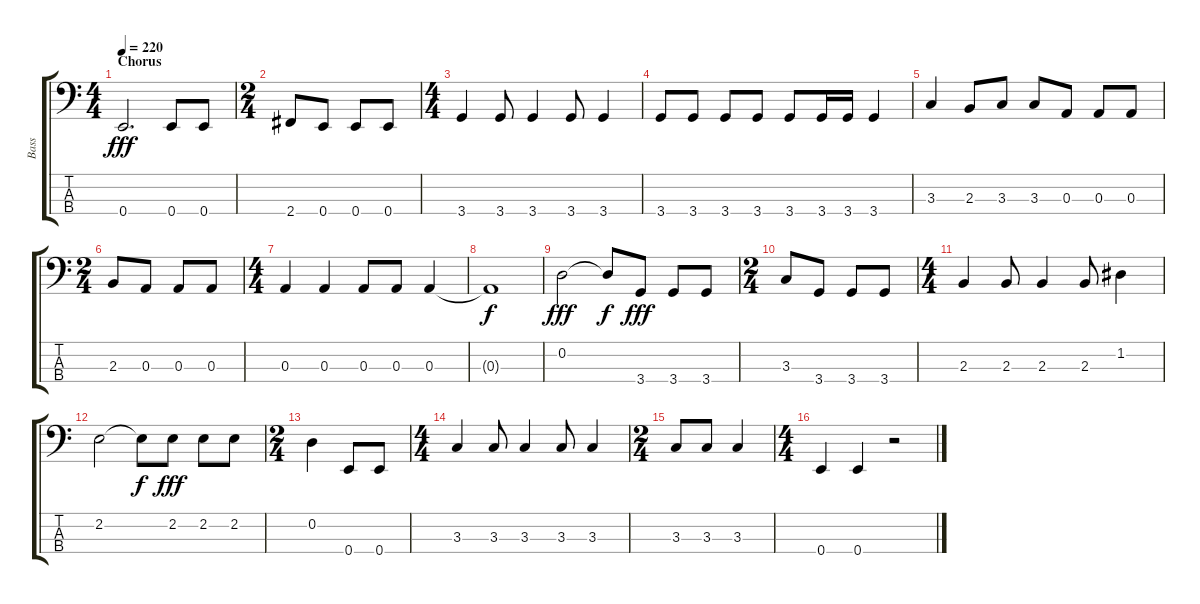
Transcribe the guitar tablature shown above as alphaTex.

\track ("Bass" "Bass") {instrument electricbassfinger}
\staff {score tabs}
\tuning (G2 D2 A1 E1) {hide}
\ts (4 4)
\section ("" "Chorus")
\tempo 220
\clef f4
\ks c
0.4.2{d dy fff} 0.4.8 0.4.8 |
\ts (2 4)
2.4.8 0.4.8 0.4.8 0.4.8 |
\ts (4 4)
3.4.4 3.4.8 3.4.4 3.4.8 3.4.4 |
3.4.8 3.4.8 3.4.8 3.4.8 3.4.8 3.4.16 3.4.16 3.4.4 |
3.3.4 2.3.8 3.3.8 3.3.8 0.3.8 0.3.8 0.3.8 |
\ts (2 4)
2.3.8 0.3.8 0.3.8 0.3.8 |
\ts (4 4)
0.3.4 0.3.4 0.3.8 0.3.8 0.3.4 |
0.3{t}.1{dy f} |
0.2.2{dy fff} 0.2{t}.8{dy f} 3.4.8{dy fff} 3.4.8 3.4.8 |
\ts (2 4)
3.3.8 3.4.8 3.4.8 3.4.8 |
\ts (4 4)
2.3.4 2.3.8 2.3.4 2.3.8 1.2.4 |
2.2.2 2.2{t}.8{dy f} 2.2.8{dy fff} 2.2.8 2.2.8 |
\ts (2 4)
0.2.4 0.4.8 0.4.8 |
\ts (4 4)
3.3.4 3.3.8 3.3.4 3.3.8 3.3.4 |
\ts (2 4)
3.3.8 3.3.8 3.3.4 |
\ts (4 4)
0.4.4 0.4.4 r.2
